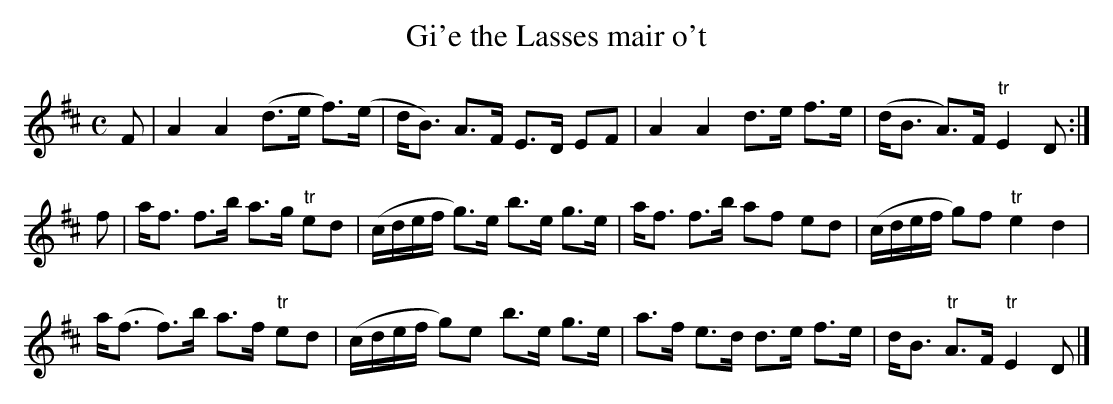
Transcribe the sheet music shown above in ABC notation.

X:1
T:Gi'e the Lasses mair o't
M:C
K:D major
F|\
A2A2 (d>e f>)(e| d<B) A>F E>D EF| \
A2A2 d>e f>e| (d<B A)>F "tr"E2D:|
f|\
a<f f>b a>g "tr"ed| (c/d/e/f/ g)>e b>e g>e|\
a<f f>b af ed| (c/d/e/f/ g)f "tr"e2d2|
a(<f f>)b a>f "tr"ed| (c/d/e/f/ g)e b>e g>e|\
a>f e>d d>e f>e| d<B "tr"A>F "tr"E2D|]
